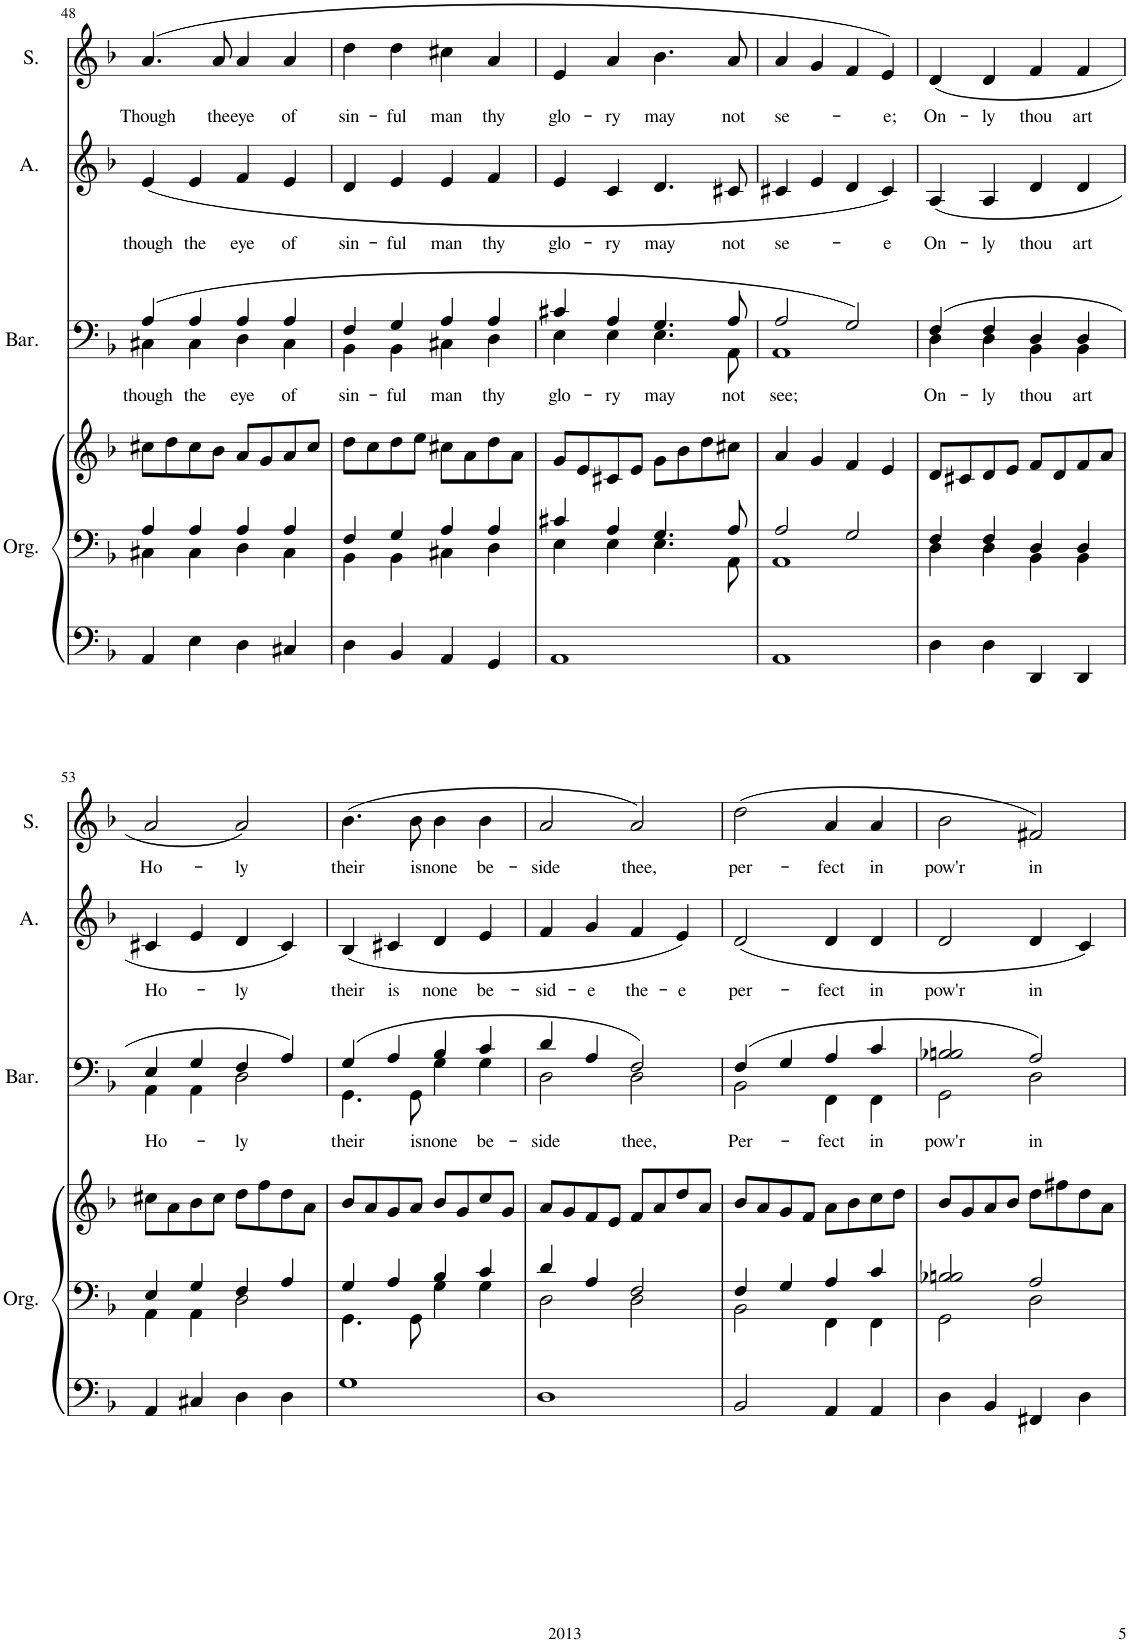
**kern	**kern	**kern	**kern	**text	**kern	**text	**kern	**text
*part4	*part4	*part4	*part3	*part3	*part2	*part2	*part1	*part1
*staff6	*staff5	*staff4	*staff3	*staff3	*staff2	*staff2	*staff1	*staff1
*I"Organ	*	*	*I"Baritone	*	*I"Alto	*	*I"Soprano	*
*I'Org.	*	*	*I'Bar.	*	*I'A.	*	*I'S.	*
!!LO:PB:g=z
*clefF4	*clefF4	*clefG2	*clefF4	*	*clefG2	*	*clefG2	*
*k[b-]	*k[b-]	*k[b-]	*k[b-]	*	*k[b-]	*	*k[b-]	*
*M4/4	*M4/4	*M4/4	*M4/4	*	*M4/4	*	*M4/4	*
=48	=48	=48	=48	=48	=48	=48	=48	=48
*	*^	*	*^	*	*	*	*	*
!	!	!	!	!	!	!LO:LY:b	!	!LO:LY:b	!	!LO:LY:b
4AA/	4A/	4C#X\	8cc#X\L	(4A/	4C#X\	though	(4e/	though	(4.a/	Though
.	.	.	8dd\	.	.	.	.	.	.	.
!	!	!	!	!	!	!LO:LY:b	!	!LO:LY:b	!	!
4E\	4A/	4C#\	8cc#\	4A/	4C#\	the	4e/	the	.	.
!	!	!	!	!	!	!	!	!	!	!LO:LY:b
.	.	.	8b-\J	.	.	.	.	.	8a/	the
!	!	!	!	!	!	!LO:LY:b	!	!LO:LY:b	!	!LO:LY:b
4D\	4A/	4D\	8a/L	4A/	4D\	eye	4f/	eye	4a/	eye
.	.	.	8g/	.	.	.	.	.	.	.
!	!	!	!	!	!	!LO:LY:b	!	!LO:LY:b	!	!LO:LY:b
4C#X/	4A/	4C#\	8a/	4A/	4C#\	of	4e/	of	4a/	of
.	.	.	8cc#/J	.	.	.	.	.	.	.
=49	=49	=49	=49	=49	=49	=49	=49	=49	=49	=49
!	!	!	!	!	!	!LO:LY:b	!	!LO:LY:b	!	!LO:LY:b
4D\	4F/	4BB-\	8dd\L	4F/	4BB-\	sin-	4d/	sin-	4dd\	sin-
.	.	.	8cc\	.	.	.	.	.	.	.
!	!	!	!	!	!	!LO:LY:b	!	!LO:LY:b	!	!LO:LY:b
4BB-/	4G/	4BB-\	8dd\	4G/	4BB-\	-ful	4e/	-ful	4dd\	-ful
.	.	.	8ee\J	.	.	.	.	.	.	.
!	!	!	!	!	!	!LO:LY:b	!	!LO:LY:b	!	!LO:LY:b
4AA/	4A/	4C#X\	8cc#X\L	4A/	4C#X\	man	4e/	man	4cc#X\	man
.	.	.	8a\	.	.	.	.	.	.	.
!	!	!	!	!	!	!LO:LY:b	!	!LO:LY:b	!	!LO:LY:b
4GG/	4A/	4D\	8dd\	4A/	4D\	thy	4f/	thy	4a/	thy
.	.	.	8a\J	.	.	.	.	.	.	.
=50	=50	=50	=50	=50	=50	=50	=50	=50	=50	=50
!	!	!	!	!	!	!LO:LY:b	!	!LO:LY:b	!	!LO:LY:b
1AA	4c#X/	4E\	8g/L	4c#X/	4E\	glo-	4e/	glo-	4e/	glo-
.	.	.	8e/	.	.	.	.	.	.	.
!	!	!	!	!	!	!LO:LY:b	!	!LO:LY:b	!	!LO:LY:b
.	4A/	4E\	8c#X/	4A/	4E\	-ry	4c/	-ry	4a/	-ry
.	.	.	8e/J	.	.	.	.	.	.	.
!	!	!	!	!	!	!LO:LY:b	!	!LO:LY:b	!	!LO:LY:b
.	4.G/	4.E\	8g\L	4.G/	4.E\	may	4.d/	may	4.b-\	may
.	.	.	8b-\	.	.	.	.	.	.	.
.	.	.	8dd\	.	.	.	.	.	.	.
!	!	!	!	!	!	!LO:LY:b	!	!LO:LY:b	!	!LO:LY:b
.	8A/	8AA\	8cc#X\J	8A/	8AA\	not	8c#X/	not	8a/	not
=51	=51	=51	=51	=51	=51	=51	=51	=51	=51	=51
!	!	!	!	!	!	!LO:LY:b	!	!LO:LY:b	!	!LO:LY:b
1AA	2A/	1AA	4a/	2A/	1AA	see;	4c#X/	se-	4a/	se-
.	.	.	4g/	.	.	.	4e/	.	4g/	.
.	2G/	.	4f/	2G/)	.	.	4d/	.	4f/	.
!	!	!	!	!	!	!	!	!LO:LY:b	!	!LO:LY:b
.	.	.	4e/	.	.	.	4c#/)	-e	4e/)	e;
=52	=52	=52	=52	=52	=52	=52	=52	=52	=52	=52
!	!	!	!	!	!	!LO:LY:b	!	!LO:LY:b	!	!LO:LY:b
4D\	4F/	4D\	8d/L	(4F/	4D\	On-	(4A/	On-	(4d/	On-
.	.	.	8c#X/	.	.	.	.	.	.	.
!	!	!	!	!	!	!LO:LY:b	!	!LO:LY:b	!	!LO:LY:b
4D\	4F/	4D\	8d/	4F/	4D\	-ly	4A/	-ly	4d/	-ly
.	.	.	8e/J	.	.	.	.	.	.	.
!	!	!	!	!	!	!LO:LY:b	!	!LO:LY:b	!	!LO:LY:b
4DD/	4D/	4BB-\	8f/L	4D/	4BB-\	thou	4d/	thou	4f/	thou
.	.	.	8d/	.	.	.	.	.	.	.
!	!	!	!	!	!	!LO:LY:b	!	!LO:LY:b	!	!LO:LY:b
4DD/	4D/	4BB-\	8f/	4D/	4BB-\	art	4d/	art	4f/	art
.	.	.	8a/J	.	.	.	.	.	.	.
!!LO:LB:g=z
=53	=53	=53	=53	=53	=53	=53	=53	=53	=53	=53
!	!	!	!	!	!	!LO:LY:b	!	!LO:LY:b	!	!LO:LY:b
4AA/	4E/	4AA\	8cc#X\L	4E/	4AA\	Ho-	4c#X/	Ho-	2a/	Ho-
.	.	.	8a\	.	.	.	.	.	.	.
4C#X/	4G/	4AA\	8b-\	4G/	4AA\	.	4e/	.	.	.
.	.	.	8cc#\J	.	.	.	.	.	.	.
!	!	!	!	!	!	!LO:LY:b	!	!LO:LY:b	!	!LO:LY:b
4D\	4F/	2D\	8dd\L	4F/	2D\	-ly	4d/	-ly	2a/)	-ly
.	.	.	8ff\	.	.	.	.	.	.	.
4D\	4A/	.	8dd\	4A/)	.	.	4c#/)	.	.	.
.	.	.	8a\J	.	.	.	.	.	.	.
=54	=54	=54	=54	=54	=54	=54	=54	=54	=54	=54
!	!	!	!	!	!	!LO:LY:b	!	!LO:LY:b	!	!LO:LY:b
1G	4G/	4.GG\	8b-/L	(4G/	4.GG\	their	(4B-/	their	(4.b-\	their
.	.	.	8a/	.	.	.	.	.	.	.
!	!	!	!	!	!	!	!	!LO:LY:b	!	!
.	4A/	.	8g/	4A/	.	.	4c#X/	is	.	.
!	!	!	!	!	!	!LO:LY:b	!	!	!	!LO:LY:b
.	.	8GG\	8a/J	.	8GG\	is	.	.	8b-\	is
!	!	!	!	!	!	!LO:LY:b	!	!LO:LY:b	!	!LO:LY:b
.	4B-/	4G\	8b-/L	4B-/	4G\	none	4d/	none	4b-\	none
.	.	.	8g/	.	.	.	.	.	.	.
!	!	!	!	!	!	!LO:LY:b	!	!LO:LY:b	!	!LO:LY:b
.	4c/	4G\	8cc/	4c/	4G\	be-	4e/	be-	4b-\	be-
.	.	.	8g/J	.	.	.	.	.	.	.
=55	=55	=55	=55	=55	=55	=55	=55	=55	=55	=55
!	!	!	!	!	!	!LO:LY:b	!	!LO:LY:b	!	!LO:LY:b
1D	4d/	2D\	8a/L	4d/	2D\	-side	4f/	-sid-	2a/	-side
.	.	.	8g/	.	.	.	.	.	.	.
!	!	!	!	!	!	!	!	!LO:LY:b	!	!
.	4A/	.	8f/	4A/	.	.	4g/	-e	.	.
.	.	.	8e/J	.	.	.	.	.	.	.
!	!	!	!	!	!	!LO:LY:b	!	!LO:LY:b	!	!LO:LY:b
.	2F/	2D\	8f/L	2F/)	2D\	thee,	4f/	the-	2a/)	thee,
.	.	.	8a/	.	.	.	.	.	.	.
!	!	!	!	!	!	!	!	!LO:LY:b	!	!
.	.	.	8dd/	.	.	.	4e/)	-e	.	.
.	.	.	8a/J	.	.	.	.	.	.	.
=56	=56	=56	=56	=56	=56	=56	=56	=56	=56	=56
!	!	!	!	!	!	!LO:LY:b	!	!LO:LY:b	!	!LO:LY:b
2BB-/	4F/	2BB-\	8b-/L	(4F/	2BB-\	Per-	(2d/	per-	(2dd\	per-
.	.	.	8a/	.	.	.	.	.	.	.
.	4G/	.	8g/	4G/	.	.	.	.	.	.
.	.	.	8f/J	.	.	.	.	.	.	.
!	!	!	!	!	!	!LO:LY:b	!	!LO:LY:b	!	!LO:LY:b
4AA/	4A/	4FF\	8a\L	4A/	4FF\	-fect	4d/	-fect	4a/	-fect
.	.	.	8b-\	.	.	.	.	.	.	.
!	!	!	!	!	!	!LO:LY:b	!	!LO:LY:b	!	!LO:LY:b
4AA/	4c/	4FF\	8cc\	4c/	4FF\	in	4d/	in	4a/	in
.	.	.	8dd\J	.	.	.	.	.	.	.
=57	=57	=57	=57	=57	=57	=57	=57	=57	=57	=57
!	!	!	!	!	!	!LO:LY:b	!	!LO:LY:b	!	!LO:LY:b
4D\	2B-X/ 2Bn/	2GG\	8b-/L	2B-X/ 2Bn/	2GG\	pow'r	2d/	pow'r	2b-\	pow'r
.	.	.	8g/	.	.	.	.	.	.	.
4BB-/	.	.	8a/	.	.	.	.	.	.	.
.	.	.	8b-/J	.	.	.	.	.	.	.
!	!	!	!	!	!	!LO:LY:b	!	!LO:LY:b	!	!LO:LY:b
4FF#X/	2A/	2D\	8dd\L	2A/)	2D\	in	4d/	in	2f#X/)	in
.	.	.	8ff#X\	.	.	.	.	.	.	.
4D\	.	.	8dd\	.	.	.	4c/)	.	.	.
.	.	.	8a\J	.	.	.	.	.	.	.
*	*v	*v	*	*v	*v	*	*	*	*	*
=	=	=	=	=	=	=	=	=
*-	*-	*-	*-	*-	*-	*-	*-	*-
